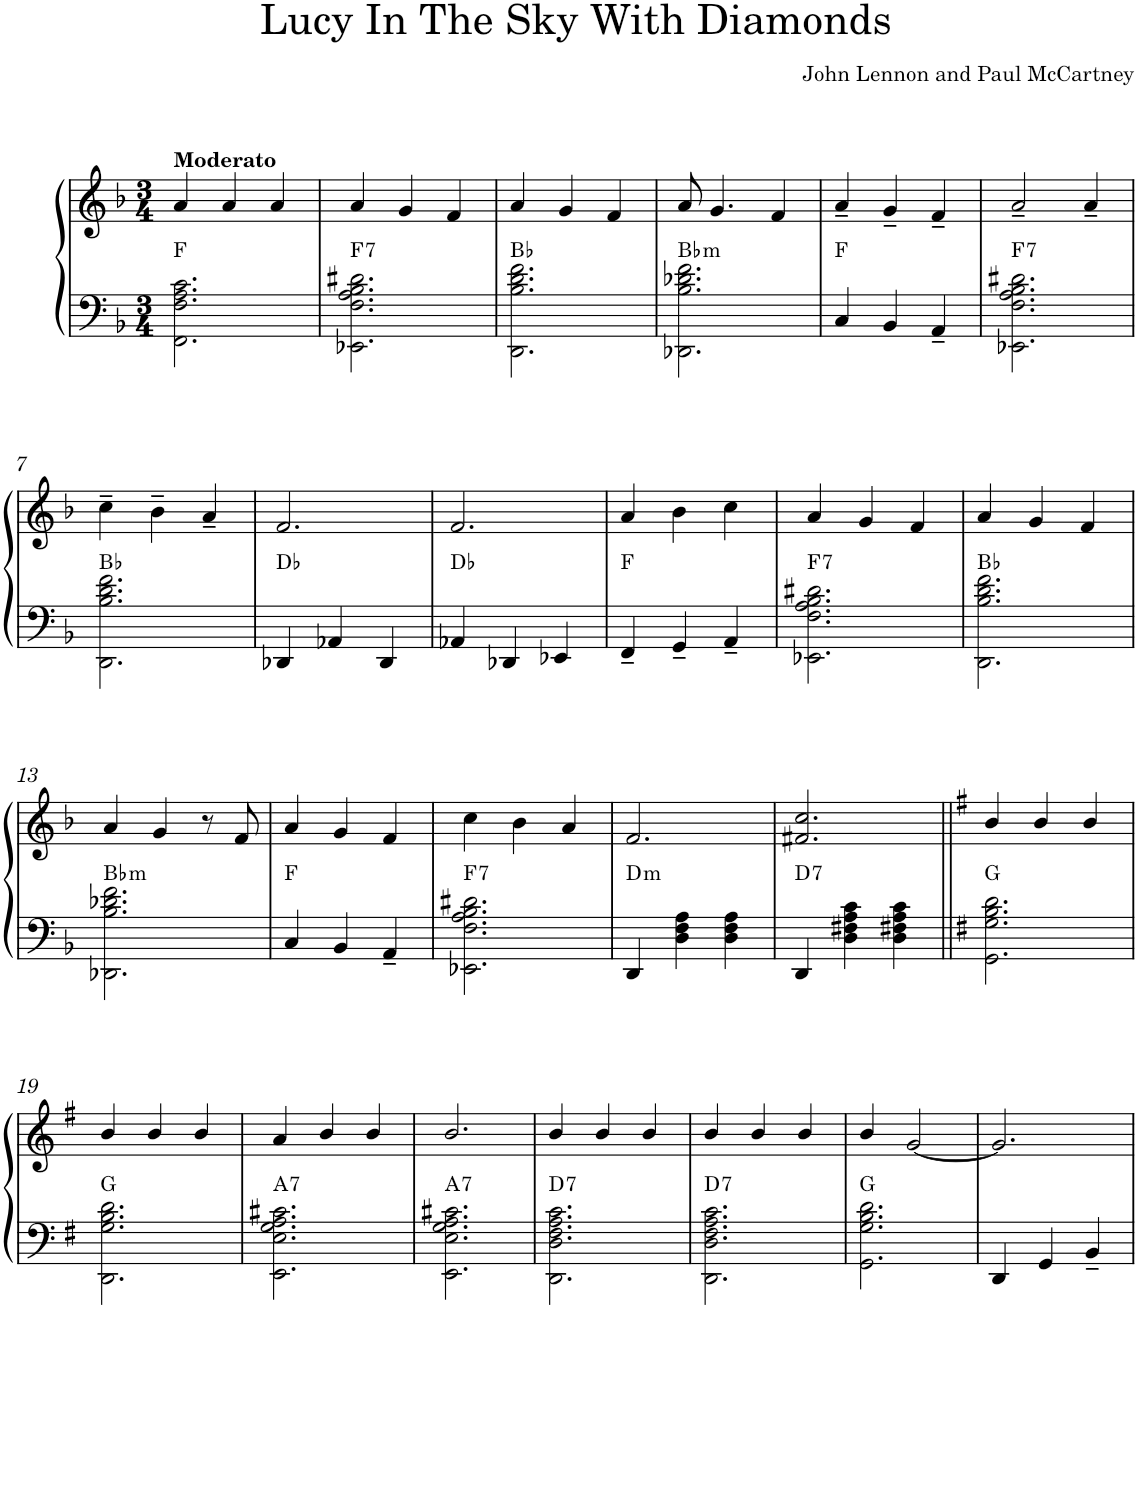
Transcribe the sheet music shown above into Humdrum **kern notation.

**kern	**kern	**harte
*part1	*part1	*part1
*staff2	*staff1	*
*I"Accordion	*	*
*I'Acc.	*	*
*clefF4	*clefG2	*
*k[b-]	*k[b-]	*
*F:	*F:	*
*M3/4	*M3/4	*
=1	=1	=1
!	!LO:TX:a:B:t=Moderato	!
2.FF\ 2.F\ 2.A\ 2.c\	4a/	F:maj
.	4a/	.
.	4a/	.
=2	=2	=2
!	!	!LO:H:kt=7
2.EE-X\ 2.F\ 2.A\ 2.B-\ 2.d#X\	4a/	F:7
.	4g/	.
.	4f/	.
=3	=3	=3
2.DD\ 2.B-\ 2.d\ 2.f\	4a/	Bb:maj
.	4g/	.
.	4f/	.
=4	=4	=4
!	!	!LO:H:kt=m
2.DD-X\ 2.B-\ 2.d-X\ 2.f\	8a/	Bb:min
.	4.g/	.
.	4f/	.
=5	=5	=5
4C/	4a~/	F:maj
4BB-/	4g~/	.
4AA~/	4f~/	.
=6	=6	=6
!	!	!LO:H:kt=7
2.EE-X\ 2.F\ 2.A\ 2.B-\ 2.d#X\	2a~/	F:7
.	4a~/	.
!!LO:LB:g=z
=7	=7	=7
2.DD\ 2.B-\ 2.d\ 2.f\	4cc~\	Bb:maj
.	4b-~\	.
.	4a~/	.
=8	=8	=8
4DD-X/	2.f/	Db:maj
4AA-X/	.	.
4DD-/	.	.
=9	=9	=9
4AA-X/	2.f/	Db:maj
4DD-X/	.	.
4EE-X/	.	.
=10	=10	=10
4FF~/	4a/	F:maj
4GG~/	4b-\	.
4AA~/	4cc\	.
=11	=11	=11
!	!	!LO:H:kt=7
2.EE-X\ 2.F\ 2.A\ 2.B-\ 2.d#X\	4a/	F:7
.	4g/	.
.	4f/	.
=12	=12	=12
2.DD\ 2.B-\ 2.d\ 2.f\	4a/	Bb:maj
.	4g/	.
.	4f/	.
!!LO:LB:g=z
=13	=13	=13
!	!	!LO:H:kt=m
2.DD-X\ 2.B-\ 2.d-X\ 2.f\	4a/	Bb:min
.	4g/	.
.	8r	.
.	8f/	.
=14	=14	=14
4C/	4a/	F:maj
4BB-/	4g/	.
4AA~/	4f/	.
=15	=15	=15
!	!	!LO:H:kt=7
2.EE-X\ 2.F\ 2.A\ 2.B-\ 2.d#X\	4cc\	F:7
.	4b-\	.
.	4a/	.
=16	=16	=16
!	!	!LO:H:kt=m
4DD/	2.f/	D:min
4D\ 4F\ 4A\	.	.
4D\ 4F\ 4A\	.	.
=17	=17	=17
!	!	!LO:H:kt=7
4DD/	2.f#X/ 2.cc/	D:7
4D\ 4F#X\ 4A\ 4c\	.	.
4D\ 4F#X\ 4A\ 4c\	.	.
=18||	=18||	=18||
*k[f#]	*k[f#]	*
*G:	*G:	*
2.GG\ 2.G\ 2.B\ 2.d\	4b/	G:maj
.	4b/	.
.	4b/	.
!!LO:LB:g=z
=19	=19	=19
2.DD\ 2.G\ 2.B\ 2.d\	4b/	G:maj
.	4b/	.
.	4b/	.
=20	=20	=20
!	!	!LO:H:kt=7
2.EE\ 2.E\ 2.G\ 2.A\ 2.c#X\	4a/	A:7
.	4b/	.
.	4b/	.
=21	=21	=21
!	!	!LO:H:kt=7
2.EE\ 2.E\ 2.G\ 2.A\ 2.c#X\	2.b/	A:7
=22	=22	=22
!	!	!LO:H:kt=7
2.DD\ 2.D\ 2.F#\ 2.A\ 2.c\	4b/	D:7
.	4b/	.
.	4b/	.
=23	=23	=23
!	!	!LO:H:kt=7
2.DD\ 2.D\ 2.F#\ 2.A\ 2.c\	4b/	D:7
.	4b/	.
.	4b/	.
=24	=24	=24
2.GG\ 2.G\ 2.B\ 2.d\	4b/	G:maj
.	[<2g/	.
=25	=25	=25
4DD/	2.g/]	.
4GG/	.	.
4BB~/	.	.
=	=	=
*-	*-	*-
